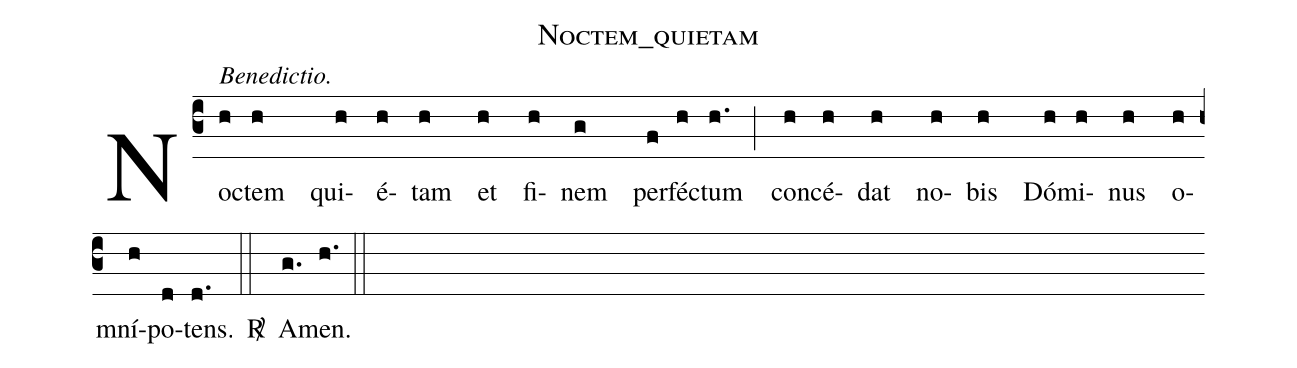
name:Noctem_quietam;
%%
(c3) No([alt:Benedictio.]h)ctem(h) qui(h)é(h)tam(h) et(h) fi(h)nem(g) per(f)fé(h)ctum(h.) (;) con(h)cé(h)dat(h) no(h)bis(h) Dó(h)mi(h)nus(h) o(hz)mní(h)po(d)tens.(d.) <sp>R/</sp>(::) A(g.)men.(h.) (::)
